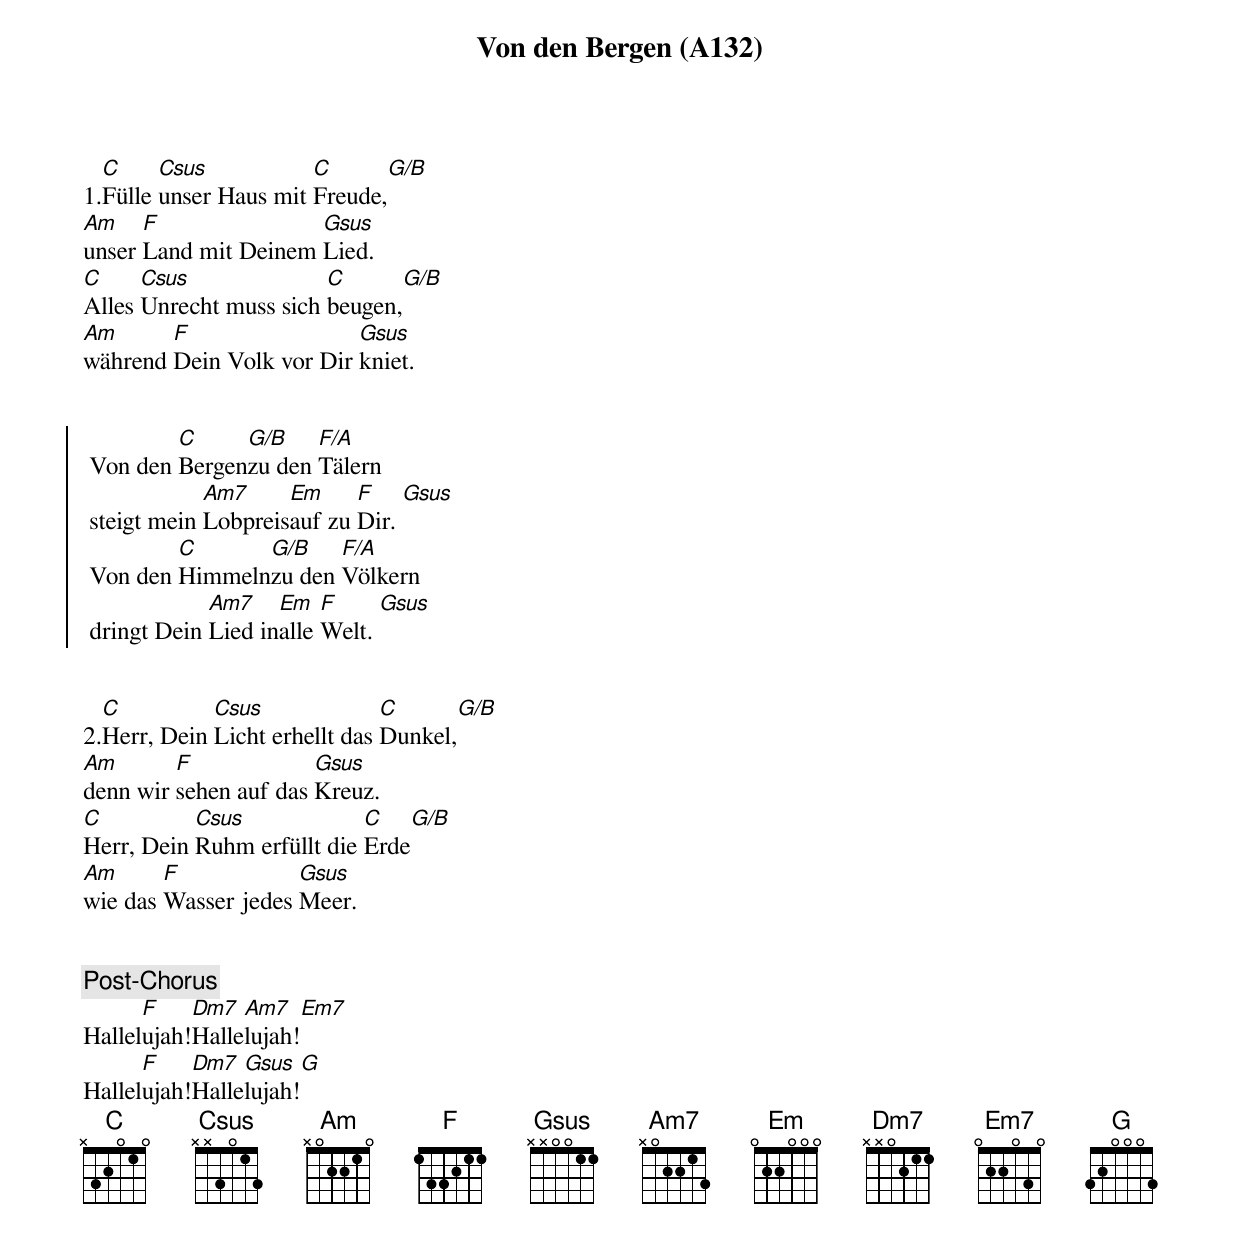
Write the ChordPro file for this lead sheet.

{title: Von den Bergen (A132)}
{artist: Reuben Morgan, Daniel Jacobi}

1.[C]Fülle [Csus]unser Haus mit [C]Freude,[G/B]
[Am]unser [F]Land mit Deinem [Gsus]Lied.
[C]Alles [Csus]Unrecht muss sich [C]beugen,[G/B]
[Am]während [F]Dein Volk vor Dir [Gsus]kniet.


{soc}
 Von den [C]Bergen[G/B]zu den [F/A]Tälern
 steigt mein [Am7]Lobpreis[Em]auf zu [F]Dir. [Gsus]
 Von den [C]Himmeln[G/B]zu den [F/A]Völkern
 dringt Dein [Am7]Lied in[Em]alle [F]Welt. [Gsus]
 {eoc}


2.[C]Herr, Dein [Csus]Licht erhellt das [C]Dunkel,[G/B]
[Am]denn wir [F]sehen auf das [Gsus]Kreuz.
[C]Herr, Dein [Csus]Ruhm erfüllt die [C]Erde[G/B]
[Am]wie das [F]Wasser jedes [Gsus]Meer.


{comment: Post-Chorus}
Hallel[F]ujah![Dm7]Halle[Am7]lujah![Em7]
Hallel[F]ujah![Dm7]Halle[Gsus]lujah![G]
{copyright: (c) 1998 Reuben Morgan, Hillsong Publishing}
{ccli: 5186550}
